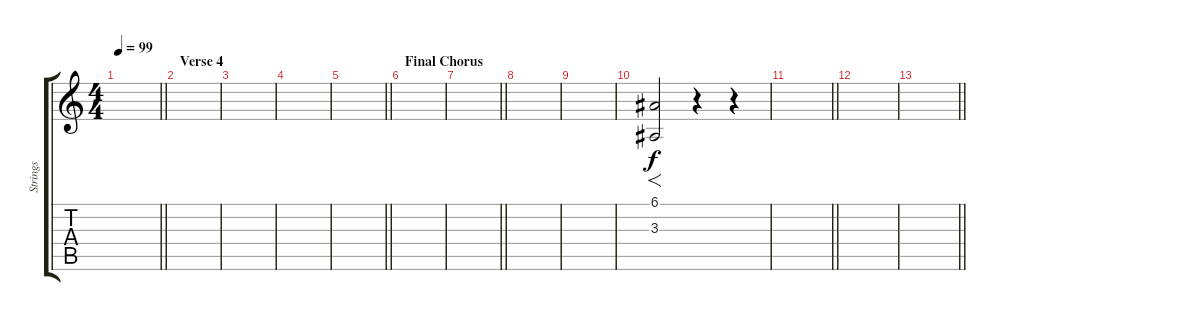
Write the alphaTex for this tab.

\track ("Strings" "Strings") {instrument synthstrings1}
\staff {score tabs}
\tuning (E4 B3 G3 D3 A2 E2) {hide}
\ts (4 4)
\tempo 99
\clef g2
\barLineRight lightlight
\ks c
|
\section ("" "Verse 4")
|
|
|
\barLineRight lightlight
|
\section ("" "Final Chorus")
|
\barLineRight lightlight
|
|
|
(6.1 3.3).2{f} r.4 r.4 |
\barLineRight lightlight
|
|
\barLineRight lightlight
